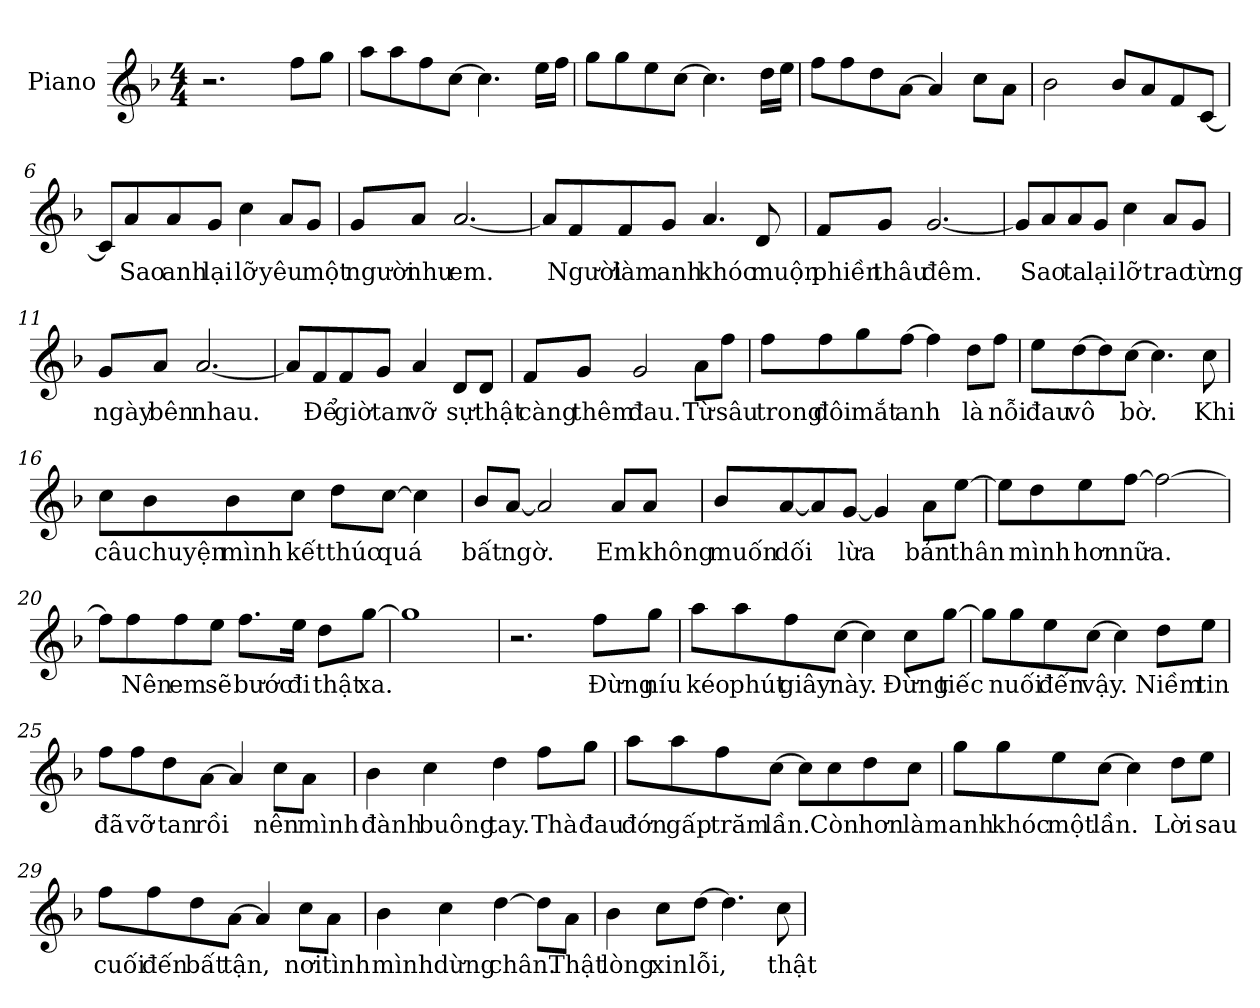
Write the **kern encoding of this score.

**kern	**text
*part1	*part1
*staff1	*staff1
*I"Piano	*
*I'Pno.	*
*clefG2	*
*k[b-]	*
*M4/4	*
=1	=1
2.r	.
8ff\L	.
8gg\J	.
=2	=2
8aa\L	.
8aa\	.
8ff\	.
[8cc\J	.
4.cc\]	.
16ee\LL	.
16ff\JJ	.
=3	=3
8gg\L	.
8gg\	.
8ee\	.
[8cc\J	.
4.cc\]	.
16dd\LL	.
16ee\JJ	.
=4	=4
8ff\L	.
8ff\	.
8dd\	.
[8a\J	.
4a/]	.
8cc\L	.
8a\J	.
=5	=5
2b-\	.
8b-/L	.
8a/	.
8f/	.
[8c/J	.
!!LO:LB:g=z
=6	=6
8c/L]	.
!	!LO:LY:b
8a/	Sao
!	!LO:LY:b
8a/	anh
!	!LO:LY:b
8g/J	lại
!	!LO:LY:b
4cc\	lỡ
!	!LO:LY:b
8a/L	yêu
!	!LO:LY:b
8g/J	một
=7	=7
!	!LO:LY:b
8g/L	người
!	!LO:LY:b
8a/J	như
!	!LO:LY:b
[2.a/	em.
!!LO:LB:g=z
=8	=8
8a/L]	.
!	!LO:LY:b
8f/	Người
!	!LO:LY:b
8f/	làm
!	!LO:LY:b
8g/J	anh
!	!LO:LY:b
4.a/	khóc
!	!LO:LY:b
8d/	muộn
=9	=9
!	!LO:LY:b
8f/L	phiền
!	!LO:LY:b
8g/J	thâu
!	!LO:LY:b
[2.g/	đêm.
!!LO:LB:g=z
=10	=10
8g/L]	.
!	!LO:LY:b
8a/	Sao
!	!LO:LY:b
8a/	ta
!	!LO:LY:b
8g/J	lại
!	!LO:LY:b
4cc\	lỡ
!	!LO:LY:b
8a/L	trao
!	!LO:LY:b
8g/J	từng
=11	=11
!	!LO:LY:b
8g/L	ngày
!	!LO:LY:b
8a/J	bên
!	!LO:LY:b
[2.a/	nhau.
=12	=12
8a/L]	.
!	!LO:LY:b
8f/	Để
!	!LO:LY:b
8f/	giờ
!	!LO:LY:b
8g/J	tan
!	!LO:LY:b
4a/	vỡ
!	!LO:LY:b
8d/L	sự
!	!LO:LY:b
8d/J	thật
!!LO:LB:g=z
=13	=13
!	!LO:LY:b
8f/L	càng
!	!LO:LY:b
8g/J	thêm
!	!LO:LY:b
2g/	đau.
!	!LO:LY:b
8a\L	Từ
!	!LO:LY:b
8ff\J	sâu
=14	=14
!	!LO:LY:b
8ff\L	trong
!	!LO:LY:b
8ff\	đôi
!	!LO:LY:b
8gg\	mắt
!	!LO:LY:b
[8ff\J	anh
4ff\]	.
!	!LO:LY:b
8dd\L	là
!	!LO:LY:b
8ff\J	nỗi
!!LO:LB:g=z
=15	=15
!	!LO:LY:b
8ee\L	đau
!	!LO:LY:b
[8dd\	vô
8dd\]	.
!	!LO:LY:b
[8cc\J	bờ.
4.cc\]	.
!	!LO:LY:b
8cc\	Khi
=16	=16
!	!LO:LY:b
8cc\L	câu
!	!LO:LY:b
8b-\	chuyện
!	!LO:LY:b
8b-\	mình
!	!LO:LY:b
8cc\J	kết
!	!LO:LY:b
8dd\L	thúc
!	!LO:LY:b
[8cc\J	quá
4cc\]	.
!!LO:LB:g=z
=17	=17
!	!LO:LY:b
8b-/L	bất
!	!LO:LY:b
[8a/J	ngờ.
2a/]	.
!	!LO:LY:b
8a/L	Em
!	!LO:LY:b
8a/J	không
=18	=18
!	!LO:LY:b
8b-/L	muốn
!	!LO:LY:b
[8a/	dối
8a/]	.
!	!LO:LY:b
[8g/J	lừa
4g/]	.
!	!LO:LY:b
8a\L	bản
!	!LO:LY:b
[8ee\J	thân
!!LO:PB:g=z
=19	=19
8ee\L]	.
!	!LO:LY:b
8dd\	mình
!	!LO:LY:b
8ee\	hơn
!	!LO:LY:b
[8ff\J	nữa.
2ff\_	.
=20	=20
8ff\L]	.
!	!LO:LY:b
8ff\	Nên
!	!LO:LY:b
8ff\	em
!	!LO:LY:b
8ee\J	sẽ
!	!LO:LY:b
8.ff\L	bước
!	!LO:LY:b
16ee\Jk	đi
!	!LO:LY:b
8dd\L	thật
!	!LO:LY:b
[8gg\J	xa.
=21	=21
1gg]	.
!!LO:LB:g=z
=22	=22
2.r	.
!	!LO:LY:b
8ff\L	Đừng
!	!LO:LY:b
8gg\J	níu
=23	=23
!	!LO:LY:b
8aa\L	kéo
!	!LO:LY:b
8aa\	phút
!	!LO:LY:b
8ff\	giây
!	!LO:LY:b
[8cc\J	này.
4cc\]	.
!	!LO:LY:b
8cc\L	Đừng
!	!LO:LY:b
[8gg\J	tiếc
!!LO:LB:g=z
=24	=24
8gg\L]	.
!	!LO:LY:b
8gg\	nuối
!	!LO:LY:b
8ee\	đến
!	!LO:LY:b
[8cc\J	vậy.
4cc\]	.
!	!LO:LY:b
8dd\L	Niềm
!	!LO:LY:b
8ee\J	tin
=25	=25
!	!LO:LY:b
8ff\L	đã
!	!LO:LY:b
8ff\	vỡ
!	!LO:LY:b
8dd\	tan
!	!LO:LY:b
[8a\J	rồi
4a/]	.
!	!LO:LY:b
8cc\L	nên
!	!LO:LY:b
8a\J	mình
!!LO:LB:g=z
=26	=26
!	!LO:LY:b
4b-\	đành
!	!LO:LY:b
4cc\	buông
!	!LO:LY:b
4dd\	tay.
!	!LO:LY:b
8ff\L	Thà
!	!LO:LY:b
8gg\J	đau
=27	=27
!	!LO:LY:b
8aa\L	đớn
!	!LO:LY:b
8aa\	gấp
!	!LO:LY:b
8ff\	trăm
!	!LO:LY:b
[8cc\J	lần.
8cc\L]	.
!	!LO:LY:b
8cc\	Còn
!	!LO:LY:b
8dd\	hơn
!	!LO:LY:b
8cc\J	làm
!!LO:LB:g=z
=28	=28
!	!LO:LY:b
8gg\L	anh
!	!LO:LY:b
8gg\	khóc
!	!LO:LY:b
8ee\	một
!	!LO:LY:b
[8cc\J	lần.
4cc\]	.
!	!LO:LY:b
8dd\L	Lời
!	!LO:LY:b
8ee\J	sau
=29	=29
!	!LO:LY:b
8ff\L	cuối
!	!LO:LY:b
8ff\	đến
!	!LO:LY:b
8dd\	bất
!	!LO:LY:b
[8a\J	tận,
4a/]	.
!	!LO:LY:b
8cc\L	nơi
!	!LO:LY:b
8a\J	tình
!!LO:LB:g=z
=30	=30
!	!LO:LY:b
4b-\	mình
!	!LO:LY:b
4cc\	dừng
!	!LO:LY:b
[4dd\	chân.
8dd\L]	.
!	!LO:LY:b
8a\J	Thật
=31	=31
!	!LO:LY:b
4b-\	lòng
!	!LO:LY:b
8cc\L	xin
!	!LO:LY:b
[8dd\J	lỗi,
4.dd\]	.
!	!LO:LY:b
8cc\	thật
=	=
*-	*-
